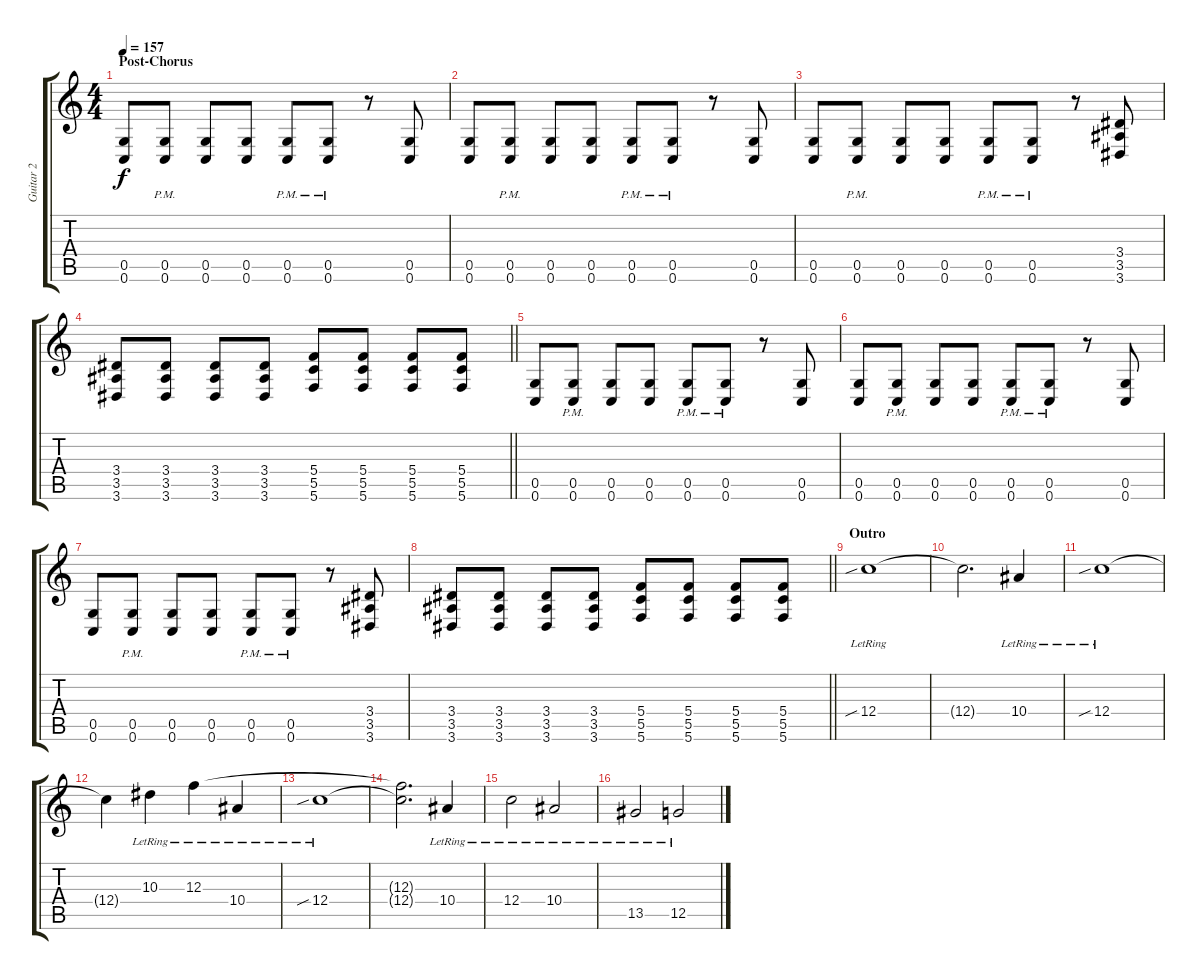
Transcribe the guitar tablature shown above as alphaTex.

\track ("Guitar 2" "Guitar 2") {instrument distortionguitar}
\staff {score tabs}
\tuning (D4 A3 F3 C3 G2 C2) {hide}
\ts (4 4)
\section ("" "Post-Chorus")
\tempo 157
\clef g2
\ks c
(0.5 0.6).8{dy f} (0.5{pm} 0.6{pm}).8 (0.5 0.6).8 (0.5 0.6).8 (0.5{pm} 0.6{pm}).8 (0.5{pm} 0.6{pm}).8 r.8 (0.5 0.6).8 |
(0.5 0.6).8 (0.5{pm} 0.6{pm}).8 (0.5 0.6).8 (0.5 0.6).8 (0.5{pm} 0.6{pm}).8 (0.5{pm} 0.6{pm}).8 r.8 (0.5 0.6).8 |
(0.5 0.6).8 (0.5{pm} 0.6{pm}).8 (0.5 0.6).8 (0.5 0.6).8 (0.5{pm} 0.6{pm}).8 (0.5{pm} 0.6{pm}).8 r.8 (3.4 3.5 3.6).8 |
\barLineRight lightlight
(3.4 3.5 3.6).8 (3.4 3.5 3.6).8 (3.4 3.5 3.6).8 (3.4 3.5 3.6).8 (5.4 5.5 5.6).8 (5.4 5.5 5.6).8 (5.4 5.5 5.6).8 (5.4 5.5 5.6).8 |
(0.5 0.6).8 (0.5{pm} 0.6{pm}).8 (0.5 0.6).8 (0.5 0.6).8 (0.5{pm} 0.6{pm}).8 (0.5{pm} 0.6{pm}).8 r.8 (0.5 0.6).8 |
(0.5 0.6).8 (0.5{pm} 0.6{pm}).8 (0.5 0.6).8 (0.5 0.6).8 (0.5{pm} 0.6{pm}).8 (0.5{pm} 0.6{pm}).8 r.8 (0.5 0.6).8 |
(0.5 0.6).8 (0.5{pm} 0.6{pm}).8 (0.5 0.6).8 (0.5 0.6).8 (0.5{pm} 0.6{pm}).8 (0.5{pm} 0.6{pm}).8 r.8 (3.4 3.5 3.6).8 |
\barLineRight lightlight
(3.4 3.5 3.6).8 (3.4 3.5 3.6).8 (3.4 3.5 3.6).8 (3.4 3.5 3.6).8 (5.4 5.5 5.6).8 (5.4 5.5 5.6).8 (5.4 5.5 5.6).8 (5.4 5.5 5.6).8 |
\section ("" "Outro")
12.4{sib lr}.1 |
12.4{t}.2{d} 10.4{lr}.4 |
12.4{sib lr}.1 |
12.4{t}.4 10.3{lr}.4 12.3{lr}.4 10.4{lr}.4 |
12.4{sib lr}.1 |
(12.3{t} 12.4{t}).2{d} 10.4{lr}.4 |
12.4{lr}.2 10.4{lr}.2 |
13.5{lr}.2 12.5{lr}.2
